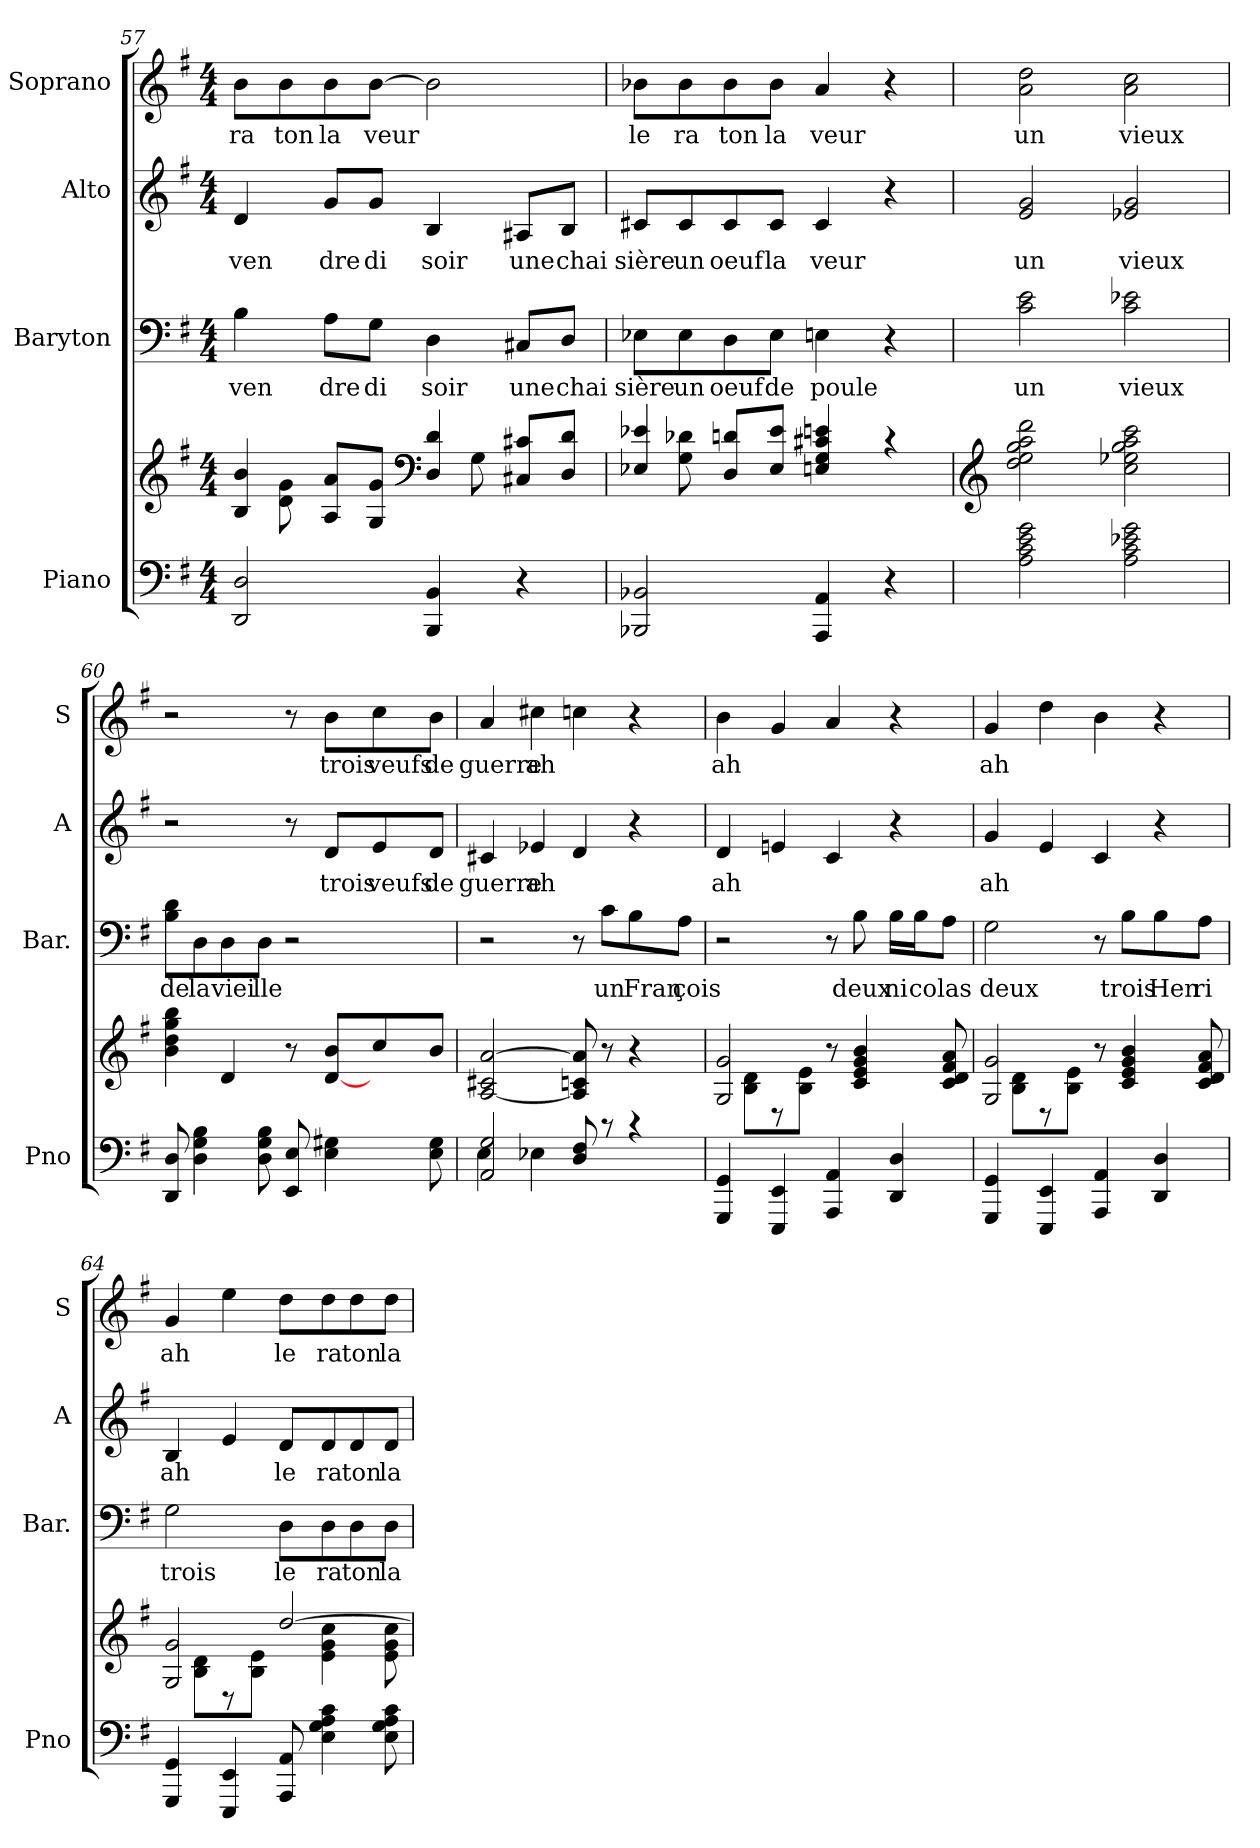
**kern	**kern	**kern	**text	**kern	**text	**kern	**text
*part4	*part4	*part3	*part3	*part2	*part2	*part1	*part1
*staff5	*staff4	*staff3	*staff3	*staff2	*staff2	*staff1	*staff1
*I"Piano	*	*I"Baryton	*	*I"Alto	*	*I"Soprano	*
*I'Pno	*	*I'Bar.	*	*I'A	*	*I'S	*
*clefF4	*clefG2	*clefF4	*	*clefG2	*	*clefG2	*
*k[f#]	*k[f#]	*k[f#]	*	*k[f#]	*	*k[f#]	*
*G:	*G:	*G:	*	*G:	*	*G:	*
*M4/4	*M4/4	*M4/4	*	*M4/4	*	*M4/4	*
=57	=57	=57	=57	=57	=57	=57	=57
*	*^	*	*	*	*	*	*
!	!	!	!	!LO:LY:b	!	!LO:LY:b	!	!LO:LY:b
2DD/ 2D/	4B/ 4b/	8ryy	4B\	ven	4d/	ven	8b\L	ra
!	!	!	!	!	!	!	!	!LO:LY:b
.	.	8d\ 8g\	.	.	.	.	8b\	ton
!	!	!	!	!LO:LY:b	!	!LO:LY:b	!	!LO:LY:b
.	8A/ 8a/L	4ryy	8A\L	dre	8g/L	dre	8b\	la
!	!	!	!	!LO:LY:b	!	!LO:LY:b	!	!LO:LY:b
.	8G/ 8g/J	.	8G\J	di	8g/J	di	[8b\J	veur
*	*clefF4	*	*	*	*	*	*	*
!	!	!	!	!LO:LY:b	!	!LO:LY:b	!	!
4BBB/ 4BB/	4D/ 4d/	8ryy	4D\	soir	4B/	soir	2b\]	.
.	.	8G\	.	.	.	.	.	.
!	!	!	!	!LO:LY:b	!	!LO:LY:b	!	!
4r	8C#X/ 8c#X/L	4ryy	8C#X/L	une	8A#X/L	une	.	.
!	!	!	!	!LO:LY:b	!	!LO:LY:b	!	!
.	8D/ 8d/J	.	8D/J	chai	8B/J	chai	.	.
!!LO:LB:g=z
=58	=58	=58	=58	=58	=58	=58	=58	=58
!	!	!	!	!LO:LY:b	!	!LO:LY:b	!	!LO:LY:b
2BBB-X/ 2BB-X/	4E-X/ 4e-X/	8ryy	8E-X\L	sière	8c#X/L	sière	8b-X\L	le
!	!	!	!	!LO:LY:b	!	!LO:LY:b	!	!LO:LY:b
.	.	8G\ 8d-X\	8E-\	un	8c#/	un	8b-\	ra
!	!	!	!	!LO:LY:b	!	!LO:LY:b	!	!LO:LY:b
.	8D/ 8dn/L	4ryy	8D\	oeuf	8c#/	oeuf	8b-\	ton
!	!	!	!	!LO:LY:b	!	!LO:LY:b	!	!LO:LY:b
.	8E-/ 8e-/J	.	8E-\J	de	8c#/J	la	8b-\J	la
!	!	!	!	!LO:LY:b	!	!LO:LY:b	!	!LO:LY:b
4AAA/ 4AA/	4En/ 4G/ 4c#X/ 4en/	2ryy	4En\	poule	4c#/	veur	4a/	veur
4r	4rc	.	4r	.	4r	.	4r	.
*	*v	*v	*	*	*	*	*	*
=59	=59	=59	=59	=59	=59	=59	=59
*	*clefG2	*	*	*	*	*	*
!	!	!	!LO:LY:b	!	!LO:LY:b	!	!LO:LY:b
2A\ 2c\ 2e\ 2g\	2dd\ 2ee\ 2gg\ 2aa\ 2ddd\	2c\ 2e\	un	2e/ 2g/	un	2a\ 2dd\	un
!	!	!	!LO:LY:b	!	!LO:LY:b	!	!LO:LY:b
2A\ 2c\ 2e-X\ 2g\	2cc\ 2ee-X\ 2gg\ 2aa\ 2ccc\	2c\ 2e-X\	vieux	2e-X/ 2g/	vieux	2a\ 2cc\	vieux
=60	=60	=60	=60	=60	=60	=60	=60
!	!	!	!LO:LY:b	!	!	!	!
8DD/ 8D/	4b\ 4dd\ 4gg\ 4bb\	8B\ 8d\L	de	2r	.	2r	.
!	!	!	!LO:LY:b	!	!	!	!
4D\ 4G\ 4B\	.	8D\	la	.	.	.	.
!	!	!	!LO:LY:b	!	!	!	!
.	4d/	8D\	viei	.	.	.	.
!	!	!	!LO:LY:b	!	!	!	!
8D\ 8G\ 8B\	.	8D\J	lle	.	.	.	.
8EE/ 8E/	8r	2r	.	8r	.	8r	.
!	!	!	!	!	!LO:LY:b	!	!LO:LY:b
4E\ 4G#X\	[8d/ 8b/L	.	.	8d/L	trois	8b\L	trois
!	!	!	!	!	!LO:LY:b	!	!LO:LY:b
.	8cc/	.	.	8e/	veufs	8cc\	veufs
!	!	!	!	!	!LO:LY:b	!	!LO:LY:b
8E\ 8G#\	8b/J	.	.	8d/J	de	8b\J	de
!!LO:PB:g=z
=61	=61	=61	=61	=61	=61	=61	=61
*^	*	*	*	*	*	*	*
!	!	!	!	!	!	!LO:LY:b	!	!LO:LY:b
2AA/ 2G/	4E\	[2A/ 2c#X/ [2a/	2r	.	4c#X/	guerre	4a/	guerre
!	!	!	!	!	!	!LO:LY:b	!	!LO:LY:b
.	4E-X\	.	.	.	4e-X/	ah	4cc#X\	ah
8D/ 8F#/	2ryy	8A/] 8cn/ 8a/]	8r	.	4d/	.	4ccn\	.
!	!	!	!	!LO:LY:b	!	!	!	!
8rc	.	8r	8c\L	un	.	.	.	.
!	!	!	!	!LO:LY:b	!	!	!	!
4rc	.	4r	8B\	Fran	4r	.	4r	.
!	!	!	!	!LO:LY:b	!	!	!	!
.	.	.	8A\J	çois	.	.	.	.
*v	*v	*	*	*	*	*	*	*
=62	=62	=62	=62	=62	=62	=62	=62
*	*^	*	*	*	*	*	*
!	!	!	!	!	!	!LO:LY:b	!	!LO:LY:b
4GGG/ 4GG/	2G/ 2g/	8ryy	2r	.	4d/	ah	4b\	ah
.	.	8B\ 8d\L	.	.	.	.	.	.
4EEE/ 4EE/	.	8r	.	.	4en/	.	4g/	.
.	.	8B\ 8e\J	.	.	.	.	.	.
4AAA/ 4AA/	8ra	2ryy	8r	.	4c/	.	4a/	.
!	!	!	!	!LO:LY:b	!	!	!	!
.	4c/ 4e/ 4g/ 4b/	.	8B\	deux	.	.	.	.
!	!	!	!	!LO:LY:b	!	!	!	!
4DD/ 4D/	.	.	16B\LL	ni	4r	.	4r	.
!	!	!	!	!LO:LY:b	!	!	!	!
.	.	.	16B\J	co	.	.	.	.
!	!	!	!	!LO:LY:b	!	!	!	!
.	8c/ 8d/ 8f#/ 8a/	.	8A\J	las	.	.	.	.
=63	=63	=63	=63	=63	=63	=63	=63	=63
!	!	!	!	!LO:LY:b	!	!LO:LY:b	!	!LO:LY:b
4GGG/ 4GG/	2G/ 2g/	8ryy	2G\	deux	4g/	ah	4g/	ah
.	.	8B\ 8d\L	.	.	.	.	.	.
4EEE/ 4EE/	.	8r	.	.	4e/	.	4dd\	.
.	.	8B\ 8e\J	.	.	.	.	.	.
4AAA/ 4AA/	8ra	2ryy	8r	.	4c/	.	4b\	.
!	!	!	!	!LO:LY:b	!	!	!	!
.	4c/ 4e/ 4g/ 4b/	.	8B\L	trois	.	.	.	.
!	!	!	!	!LO:LY:b	!	!	!	!
4DD/ 4D/	.	.	8B\	Hen	4r	.	4r	.
!	!	!	!	!LO:LY:b	!	!	!	!
.	8c/ 8d/ 8f#/ 8a/	.	8A\J	ri	.	.	.	.
!!LO:LB:g=z
=64	=64	=64	=64	=64	=64	=64	=64	=64
!	!	!	!	!LO:LY:b	!	!LO:LY:b	!	!LO:LY:b
4GGG/ 4GG/	2G/ 2g/	8ryy	2G\	trois	4B/	ah	4g/	ah
.	.	8B\ 8d\L	.	.	.	.	.	.
4EEE/ 4EE/	.	8r	.	.	4e/	.	4ee\	.
.	.	8B\ 8e\J	.	.	.	.	.	.
!	!	!	!	!LO:LY:b	!	!LO:LY:b	!	!LO:LY:b
8AAA/ 8AA/	[>2dd/	8ryy	8D\L	le	8d/L	le	8dd\L	le
!	!	!	!	!LO:LY:b	!	!LO:LY:b	!	!LO:LY:b
4E\ 4G\ 4A\ 4c\	.	4e\ 4g\ 4cc\	8D\	ra	8d/	ra	8dd\	ra
!	!	!	!	!LO:LY:b	!	!LO:LY:b	!	!LO:LY:b
.	.	.	8D\	ton	8d/	ton	8dd\	ton
!	!	!	!	!LO:LY:b	!	!LO:LY:b	!	!LO:LY:b
8E\ 8G\ 8A\ 8c\	.	8e\ 8g\ 8cc\	8D\J	la	8d/J	la	8dd\J	la
*	*v	*v	*	*	*	*	*	*
=	=	=	=	=	=	=	=
*-	*-	*-	*-	*-	*-	*-	*-
